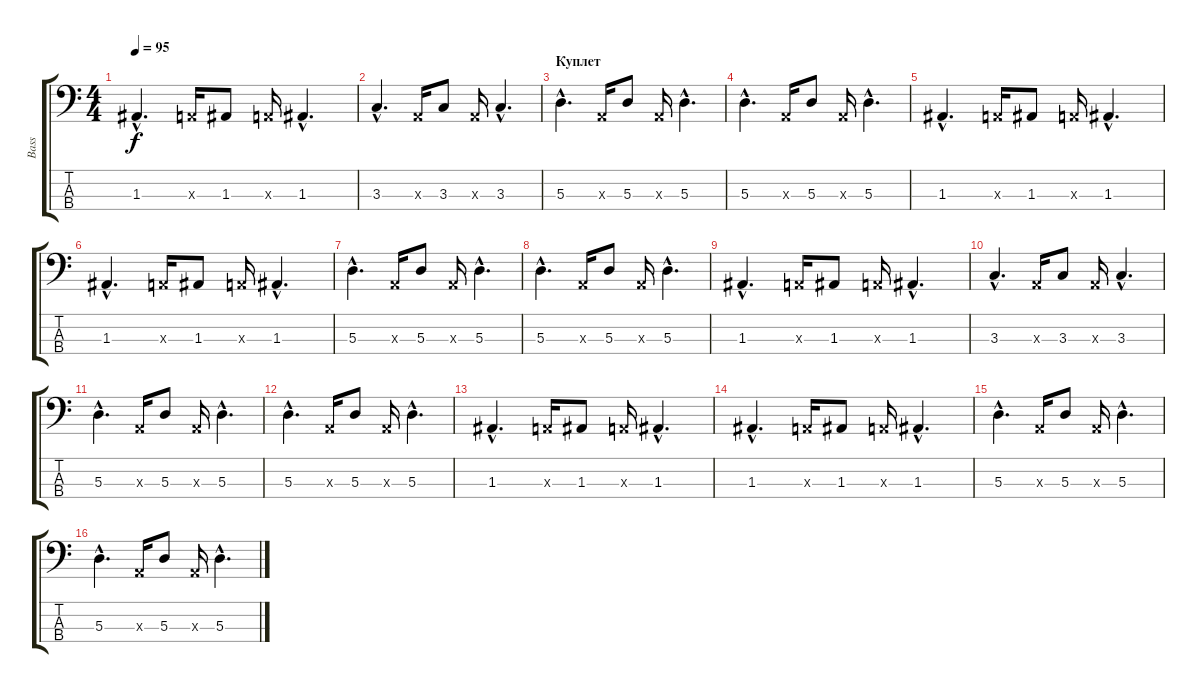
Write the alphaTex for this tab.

\track ("Bass" "Bass") {instrument electricbassfinger}
\staff {score tabs}
\tuning (G2 D2 A1 E1) {hide}
\ts (4 4)
\tempo 95
\clef f4
\ks c
1.3{hac}.4{d dy f} 0.3{x}.16 1.3.8 0.3{x}.16 1.3{hac}.4{d} |
3.3{hac}.4{d} 0.3{x}.16 3.3.8 0.3{x}.16 3.3{hac}.4{d} |
\section ("" "Куплет")
5.3{hac}.4{d} 0.3{x}.16 5.3.8 0.3{x}.16 5.3{hac}.4{d} |
5.3{hac}.4{d} 0.3{x}.16 5.3.8 0.3{x}.16 5.3{hac}.4{d} |
1.3{hac}.4{d} 0.3{x}.16 1.3.8 0.3{x}.16 1.3{hac}.4{d} |
1.3{hac}.4{d} 0.3{x}.16 1.3.8 0.3{x}.16 1.3{hac}.4{d} |
5.3{hac}.4{d} 0.3{x}.16 5.3.8 0.3{x}.16 5.3{hac}.4{d} |
5.3{hac}.4{d} 0.3{x}.16 5.3.8 0.3{x}.16 5.3{hac}.4{d} |
1.3{hac}.4{d} 0.3{x}.16 1.3.8 0.3{x}.16 1.3{hac}.4{d} |
3.3{hac}.4{d} 0.3{x}.16 3.3.8 0.3{x}.16 3.3{hac}.4{d} |
5.3{hac}.4{d} 0.3{x}.16 5.3.8 0.3{x}.16 5.3{hac}.4{d} |
5.3{hac}.4{d} 0.3{x}.16 5.3.8 0.3{x}.16 5.3{hac}.4{d} |
1.3{hac}.4{d} 0.3{x}.16 1.3.8 0.3{x}.16 1.3{hac}.4{d} |
1.3{hac}.4{d} 0.3{x}.16 1.3.8 0.3{x}.16 1.3{hac}.4{d} |
5.3{hac}.4{d} 0.3{x}.16 5.3.8 0.3{x}.16 5.3{hac}.4{d} |
5.3{hac}.4{d} 0.3{x}.16 5.3.8 0.3{x}.16 5.3{hac}.4{d}
